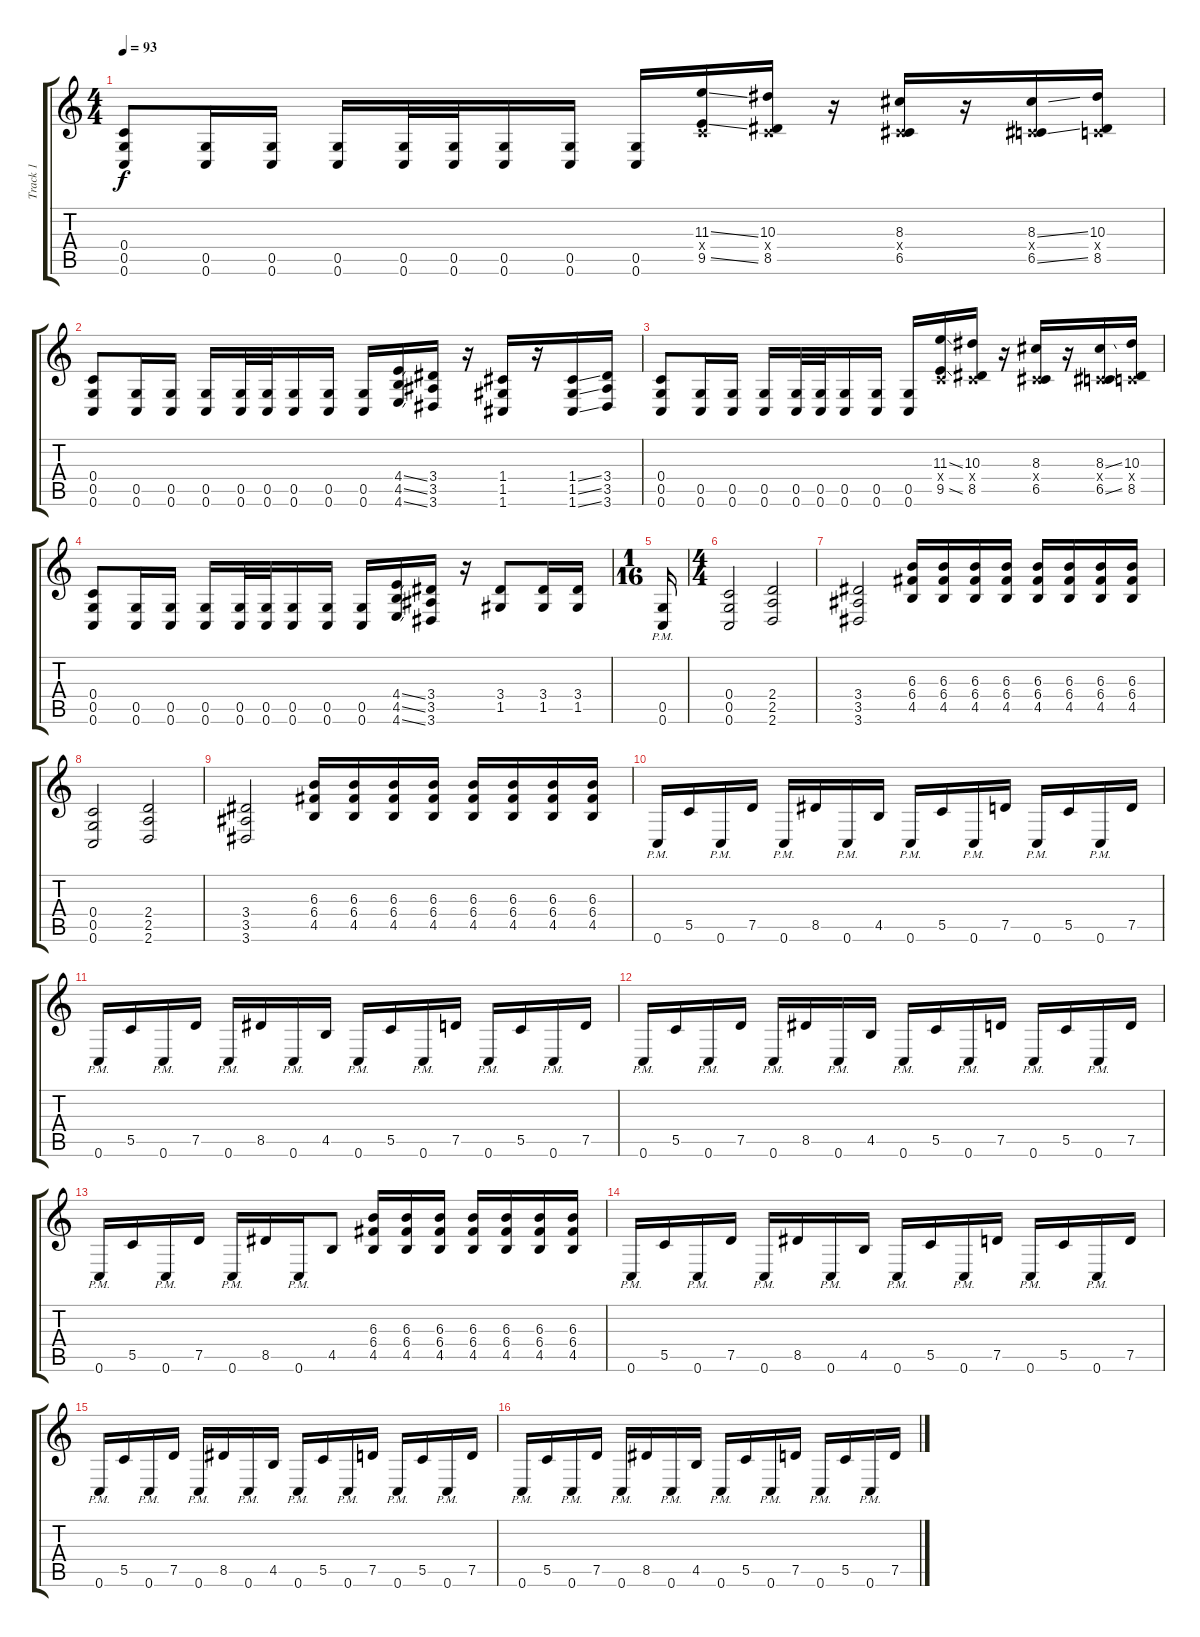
\track ("Track 1" "Track 1") {instrument distortionguitar}
\staff {score tabs}
\tuning (D4 A3 F3 C3 G2 C2) {hide}
\ts (4 4)
\tempo 93
\clef g2
\ks c
(0.4 0.5 0.6).8{dy f} (0.5 0.6).16 (0.5 0.6).16 (0.5 0.6).16 (0.5 0.6).32 (0.5 0.6).32 (0.5 0.6).16 (0.5 0.6).16 (0.5 0.6).16 (11.3{ss} 0.4{x} 9.5{ss}).16 (10.3 0.4{x} 8.5).16 r.16 (8.3 0.4{x} 6.5).16 r.16 (8.3{ss} 0.4{x} 6.5{ss}).16 (10.3 0.4{x} 8.5).16 |
(0.4 0.5 0.6).8 (0.5 0.6).16 (0.5 0.6).16 (0.5 0.6).16 (0.5 0.6).32 (0.5 0.6).32 (0.5 0.6).16 (0.5 0.6).16 (0.5 0.6).16 (4.4{ss} 4.5{ss} 4.6{ss}).16 (3.4 3.5 3.6).16 r.16 (1.4 1.5 1.6).16 r.16 (1.4{ss} 1.5{ss} 1.6{ss}).16 (3.4 3.5 3.6).16 |
(0.4 0.5 0.6).8 (0.5 0.6).16 (0.5 0.6).16 (0.5 0.6).16 (0.5 0.6).32 (0.5 0.6).32 (0.5 0.6).16 (0.5 0.6).16 (0.5 0.6).16 (11.3{ss} 0.4{x} 9.5{ss}).16 (10.3 0.4{x} 8.5).16 r.16 (8.3 0.4{x} 6.5).16 r.16 (8.3{ss} 0.4{x} 6.5{ss}).16 (10.3 0.4{x} 8.5).16 |
(0.4 0.5 0.6).8 (0.5 0.6).16 (0.5 0.6).16 (0.5 0.6).16 (0.5 0.6).32 (0.5 0.6).32 (0.5 0.6).16 (0.5 0.6).16 (0.5 0.6).16 (4.4{ss} 4.5{ss} 4.6{ss}).16 (3.4 3.5 3.6).16 r.16 (3.4 1.5).8 (3.4 1.5).16 (3.4 1.5).16 |
\ts (1 16)
(0.5{pm} 0.6{pm}).16 |
\ts (4 4)
(0.4 0.5 0.6).2 (2.4 2.5 2.6).2 |
(3.4 3.5 3.6).2 (6.3 6.4 4.5).16 (6.3 6.4 4.5).16 (6.3 6.4 4.5).16 (6.3 6.4 4.5).16 (6.3 6.4 4.5).16 (6.3 6.4 4.5).16 (6.3 6.4 4.5).16 (6.3 6.4 4.5).16 |
(0.4 0.5 0.6).2 (2.4 2.5 2.6).2 |
(3.4 3.5 3.6).2 (6.3 6.4 4.5).16 (6.3 6.4 4.5).16 (6.3 6.4 4.5).16 (6.3 6.4 4.5).16 (6.3 6.4 4.5).16 (6.3 6.4 4.5).16 (6.3 6.4 4.5).16 (6.3 6.4 4.5).16 |
0.6{pm}.16 5.5.16 0.6{pm}.16 7.5.16 0.6{pm}.16 8.5.16 0.6{pm}.16 4.5.16 0.6{pm}.16 5.5.16 0.6{pm}.16 7.5.16 0.6{pm}.16 5.5.16 0.6{pm}.16 7.5.16 |
0.6{pm}.16 5.5.16 0.6{pm}.16 7.5.16 0.6{pm}.16 8.5.16 0.6{pm}.16 4.5.16 0.6{pm}.16 5.5.16 0.6{pm}.16 7.5.16 0.6{pm}.16 5.5.16 0.6{pm}.16 7.5.16 |
0.6{pm}.16 5.5.16 0.6{pm}.16 7.5.16 0.6{pm}.16 8.5.16 0.6{pm}.16 4.5.16 0.6{pm}.16 5.5.16 0.6{pm}.16 7.5.16 0.6{pm}.16 5.5.16 0.6{pm}.16 7.5.16 |
0.6{pm}.16 5.5.16 0.6{pm}.16 7.5.16 0.6{pm}.16 8.5.16 0.6{pm}.16 4.5.8 (6.3 6.4 4.5).16 (6.3 6.4 4.5).16 (6.3 6.4 4.5).16 (6.3 6.4 4.5).16 (6.3 6.4 4.5).16 (6.3 6.4 4.5).16 (6.3 6.4 4.5).16 |
0.6{pm}.16 5.5.16 0.6{pm}.16 7.5.16 0.6{pm}.16 8.5.16 0.6{pm}.16 4.5.16 0.6{pm}.16 5.5.16 0.6{pm}.16 7.5.16 0.6{pm}.16 5.5.16 0.6{pm}.16 7.5.16 |
0.6{pm}.16 5.5.16 0.6{pm}.16 7.5.16 0.6{pm}.16 8.5.16 0.6{pm}.16 4.5.16 0.6{pm}.16 5.5.16 0.6{pm}.16 7.5.16 0.6{pm}.16 5.5.16 0.6{pm}.16 7.5.16 |
0.6{pm}.16 5.5.16 0.6{pm}.16 7.5.16 0.6{pm}.16 8.5.16 0.6{pm}.16 4.5.16 0.6{pm}.16 5.5.16 0.6{pm}.16 7.5.16 0.6{pm}.16 5.5.16 0.6{pm}.16 7.5.16
